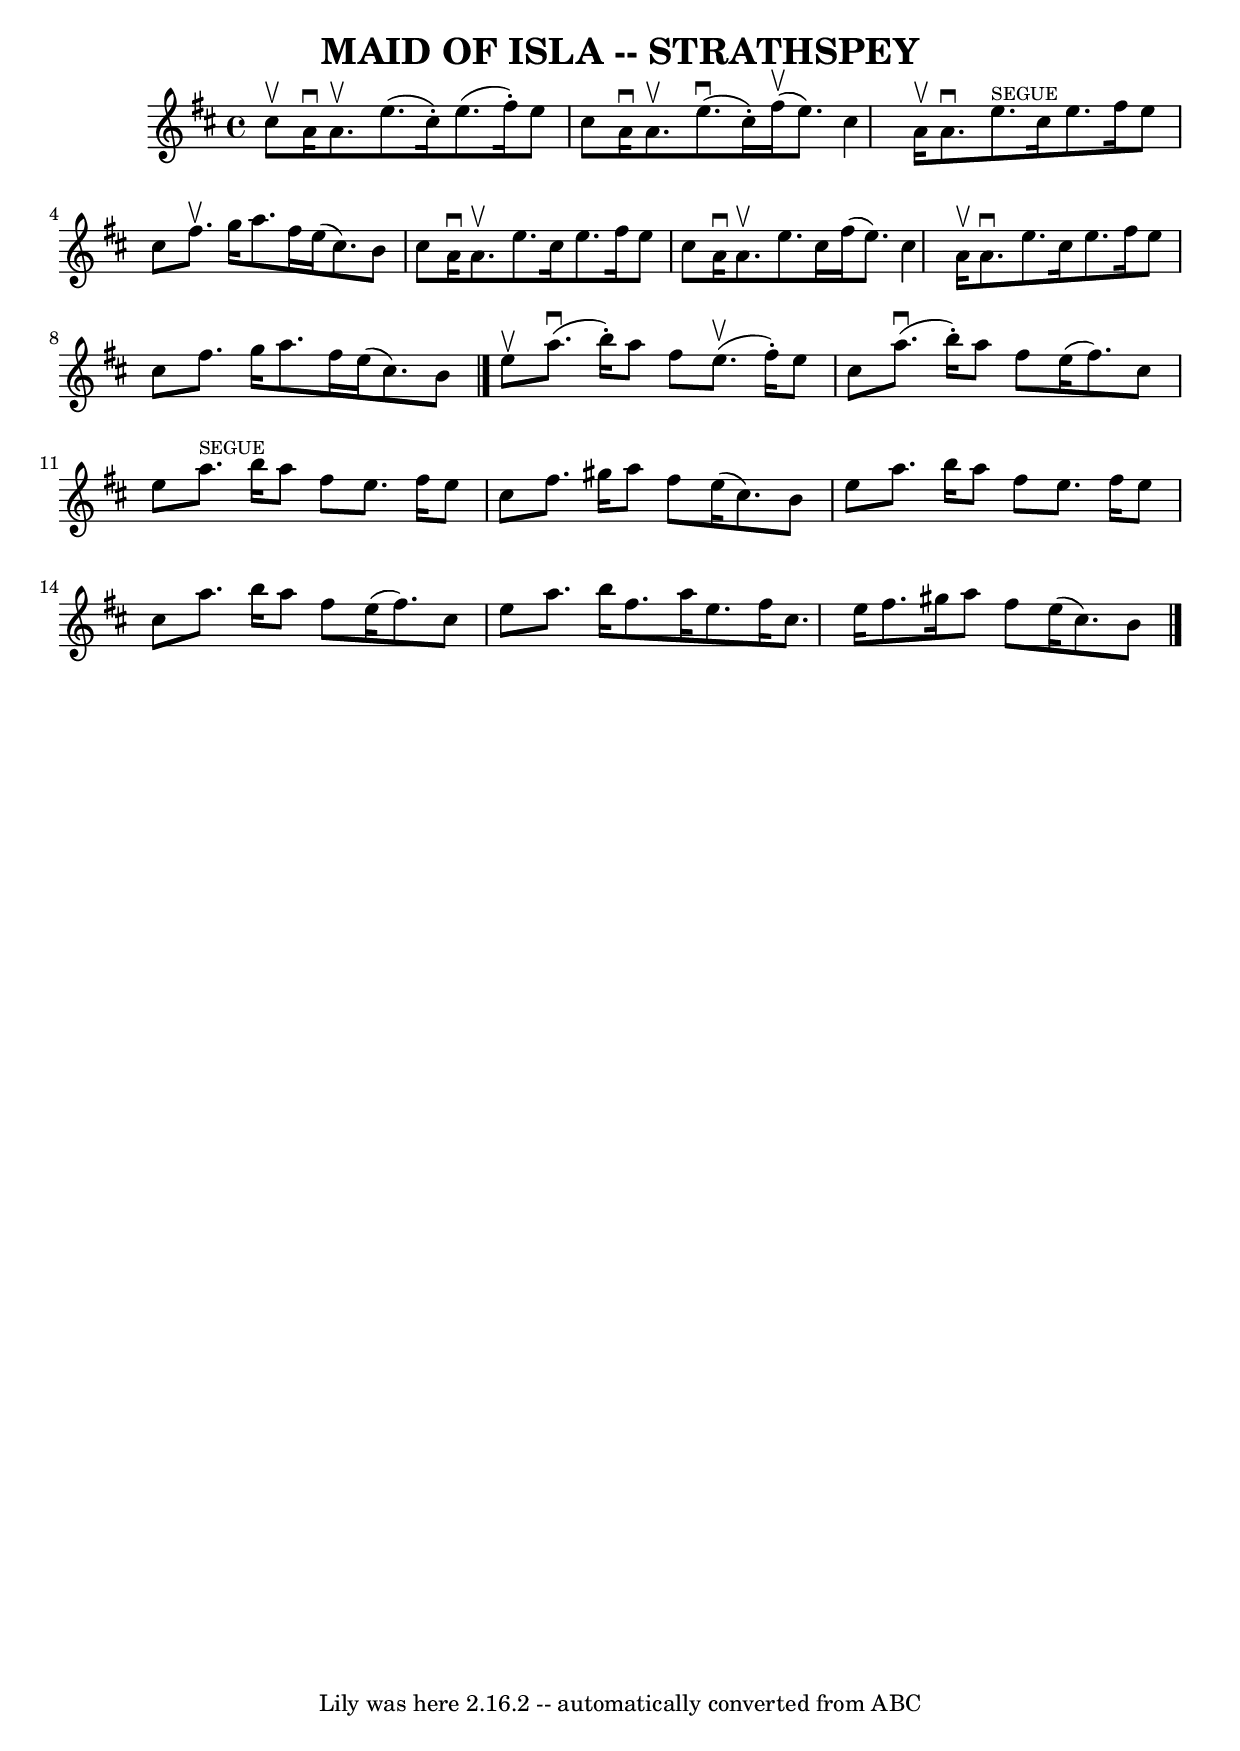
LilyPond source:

\version "2.16.2"
\include "Mammoth.ily"
\header {
  %% book = "Ryan's Mammoth Collection of Fiddle Tunes"
  crossRefNumber = "1"
  footnotes = ""
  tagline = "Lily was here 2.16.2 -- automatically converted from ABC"
  title = "MAID OF ISLA -- STRATHSPEY"

}
voicedefault =  {


  \override Staff.TimeSignature #'style = #'C
  \time 4/4 
  \key a \mixolydian
  cis''8^\upbow       |
  a'16^\downbow  
  a'8.^\upbow e''8. (cis''16 -.) e''8. (fis''16 -.) e''8    
  cis''8    |
  a'16^\downbow a'8.^\upbow e''8. (^\downbow   
  cis''16 -.) fis''16 (^\upbow e''8.) cis''4        |
  a'16 
  ^\upbow a'8.^\downbow e''8.^\segue cis''16 e''8. fis''16    
  e''8 cis''8    |
  fis''8.^\upbow g''16 a''8. fis''16    
  e''16 (cis''8.) b'8 cis''8    |
  |
  a'16^\downbow 
  a'8.^\upbow e''8. cis''16 e''8. fis''16 e''8 cis''8    
  |
  a'16^\downbow a'8.^\upbow e''8. cis''16 fis''16 (
  e''8.) cis''4        |
  a'16^\upbow a'8.^\downbow e''8.    
  cis''16 e''8. fis''16 e''8 cis''8    |
  fis''8. g''16    
  a''8. fis''16 e''16 (cis''8.) b'8    \bar "|." e''8^\upbow   
  |
  a''8. (^\downbow b''16 -.) a''8 fis''8 e''8. 
  (^\upbow fis''16 -.) e''8 cis''8    |
  a''8. (^\downbow   
  b''16 -.) a''8 fis''8 e''16 (fis''8.) cis''8 e''8        
  |
  a''8.^\segue b''16 a''8 fis''8 e''8. fis''16    
  e''8 cis''8    |
  fis''8. gis''16 a''8 fis''8 e''16 (
  cis''8.) b'8 e''8    |
  |
  a''8. b''16 a''8    
  fis''8 e''8. fis''16 e''8 cis''8    |
  a''8. b''16    
  a''8 fis''8 e''16 (fis''8.) cis''8 e''8        |
  
  a''8. b''16 fis''8. a''16 e''8. fis''16 cis''8. e''16    
  |
  fis''8. gis''16 a''8 fis''8 e''16 (cis''8.) b'8  
  \bar "|."   

}

\score{
  <<

    \context Staff="default"
    {
      \voicedefault 
      
    }

  >>
  \layout {
    
  }
  \midi {
  }

}
